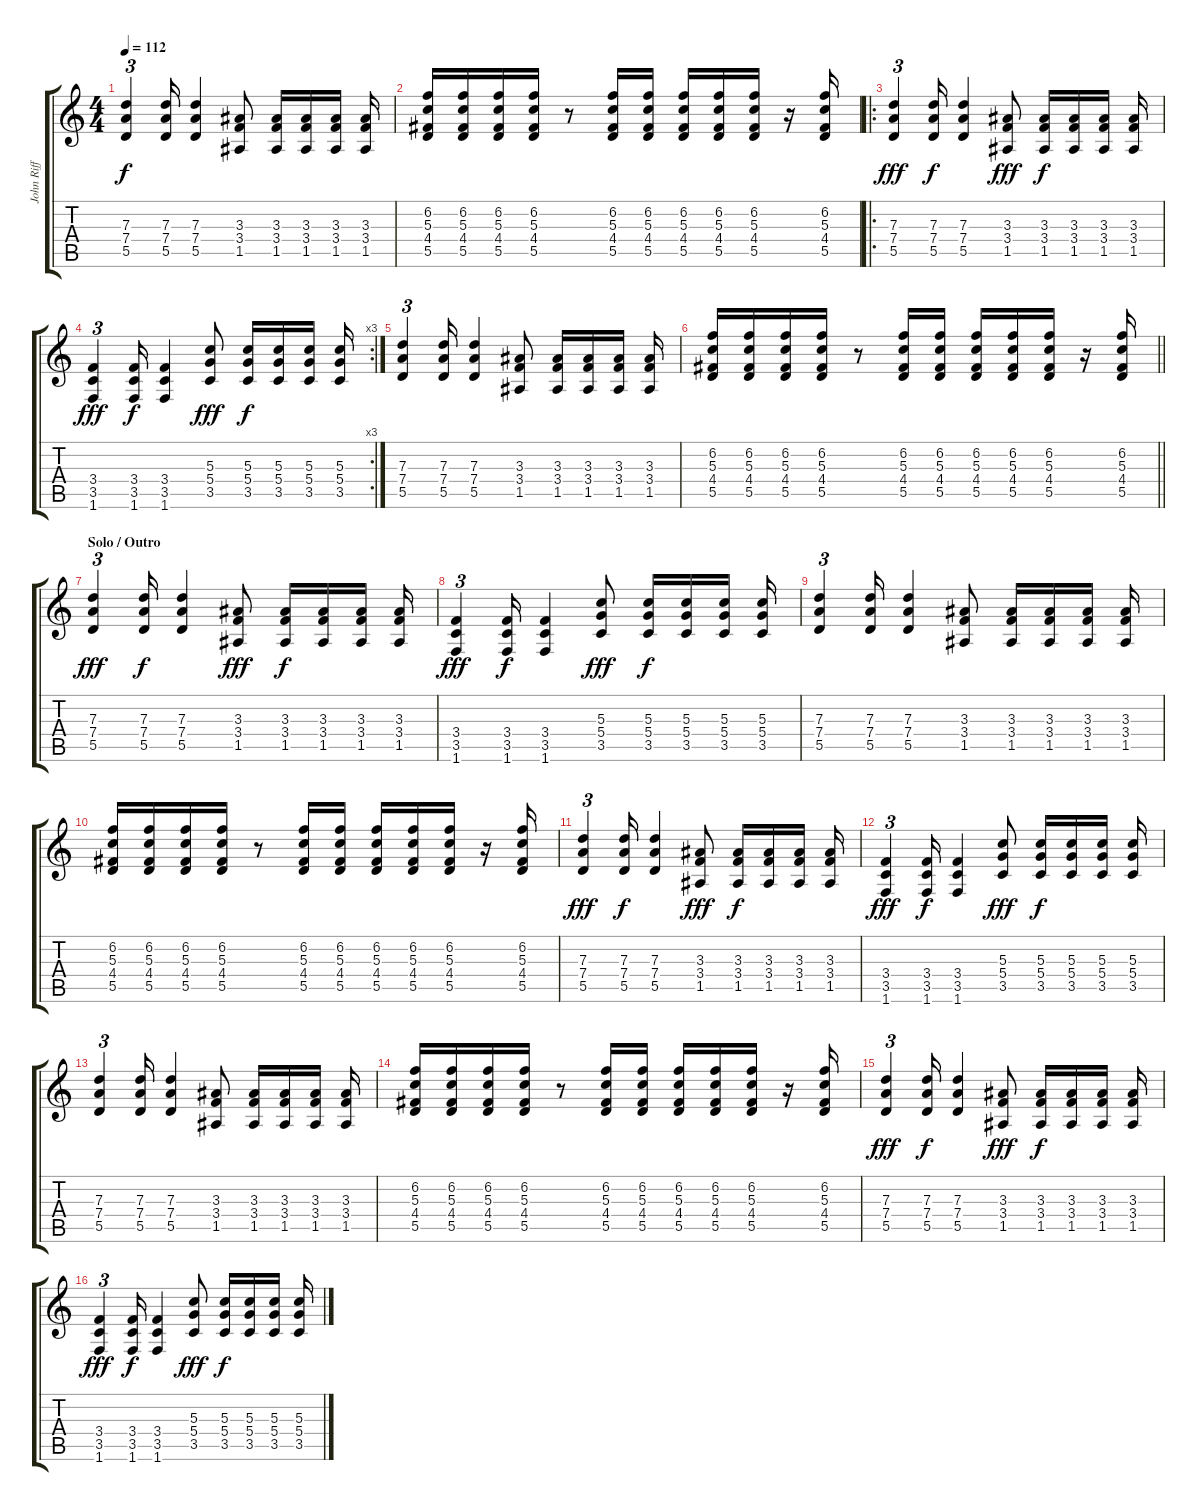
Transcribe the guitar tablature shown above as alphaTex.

\track ("John Riff Guitar" "John Riff ") {instrument electricguitarclean}
\staff {score tabs}
\tuning (E4 B3 G3 D3 A2 E2) {hide}
\ts (4 4)
\tempo 112
\clef g2
\ks c
(7.3 7.4 5.5).4{tu (3 2) dy f} (7.3 7.4 5.5).16 (7.3 7.4 5.5).4 (3.3 3.4 1.5).8 (3.3 3.4 1.5).16 (3.3 3.4 1.5).16 (3.3 3.4 1.5).16 (3.3 3.4 1.5).16 |
(6.2 5.3 4.4 5.5).16 (6.2 5.3 4.4 5.5).16 (6.2 5.3 4.4 5.5).16 (6.2 5.3 4.4 5.5).16 r.8 (6.2 5.3 4.4 5.5).16 (6.2 5.3 4.4 5.5).16 (6.2 5.3 4.4 5.5).16 (6.2 5.3 4.4 5.5).16 (6.2 5.3 4.4 5.5).16 r.16 (6.2 5.3 4.4 5.5).16 |
\ro
(7.3 7.4 5.5).4{tu (3 2) dy fff} (7.3 7.4 5.5).16{dy f} (7.3 7.4 5.5).4 (3.3 3.4 1.5).8{dy fff} (3.3 3.4 1.5).16{dy f} (3.3 3.4 1.5).16 (3.3 3.4 1.5).16 (3.3 3.4 1.5).16 |
\rc 3
(3.4 3.5 1.6).4{tu (3 2) dy fff} (3.4 3.5 1.6).16{dy f} (3.4 3.5 1.6).4 (5.3 5.4 3.5).8{dy fff} (5.3 5.4 3.5).16{dy f} (5.3 5.4 3.5).16 (5.3 5.4 3.5).16 (5.3 5.4 3.5).16 |
(7.3 7.4 5.5).4{tu (3 2)} (7.3 7.4 5.5).16 (7.3 7.4 5.5).4 (3.3 3.4 1.5).8 (3.3 3.4 1.5).16 (3.3 3.4 1.5).16 (3.3 3.4 1.5).16 (3.3 3.4 1.5).16 |
\barLineRight lightlight
(6.2 5.3 4.4 5.5).16 (6.2 5.3 4.4 5.5).16 (6.2 5.3 4.4 5.5).16 (6.2 5.3 4.4 5.5).16 r.8 (6.2 5.3 4.4 5.5).16 (6.2 5.3 4.4 5.5).16 (6.2 5.3 4.4 5.5).16 (6.2 5.3 4.4 5.5).16 (6.2 5.3 4.4 5.5).16 r.16 (6.2 5.3 4.4 5.5).16 |
\section ("" "Solo / Outro")
(7.3 7.4 5.5).4{tu (3 2) dy fff} (7.3 7.4 5.5).16{dy f} (7.3 7.4 5.5).4 (3.3 3.4 1.5).8{dy fff} (3.3 3.4 1.5).16{dy f} (3.3 3.4 1.5).16 (3.3 3.4 1.5).16 (3.3 3.4 1.5).16 |
(3.4 3.5 1.6).4{tu (3 2) dy fff} (3.4 3.5 1.6).16{dy f} (3.4 3.5 1.6).4 (5.3 5.4 3.5).8{dy fff} (5.3 5.4 3.5).16{dy f} (5.3 5.4 3.5).16 (5.3 5.4 3.5).16 (5.3 5.4 3.5).16 |
(7.3 7.4 5.5).4{tu (3 2)} (7.3 7.4 5.5).16 (7.3 7.4 5.5).4 (3.3 3.4 1.5).8 (3.3 3.4 1.5).16 (3.3 3.4 1.5).16 (3.3 3.4 1.5).16 (3.3 3.4 1.5).16 |
(6.2 5.3 4.4 5.5).16 (6.2 5.3 4.4 5.5).16 (6.2 5.3 4.4 5.5).16 (6.2 5.3 4.4 5.5).16 r.8 (6.2 5.3 4.4 5.5).16 (6.2 5.3 4.4 5.5).16 (6.2 5.3 4.4 5.5).16 (6.2 5.3 4.4 5.5).16 (6.2 5.3 4.4 5.5).16 r.16 (6.2 5.3 4.4 5.5).16 |
(7.3 7.4 5.5).4{tu (3 2) dy fff} (7.3 7.4 5.5).16{dy f} (7.3 7.4 5.5).4 (3.3 3.4 1.5).8{dy fff} (3.3 3.4 1.5).16{dy f} (3.3 3.4 1.5).16 (3.3 3.4 1.5).16 (3.3 3.4 1.5).16 |
(3.4 3.5 1.6).4{tu (3 2) dy fff} (3.4 3.5 1.6).16{dy f} (3.4 3.5 1.6).4 (5.3 5.4 3.5).8{dy fff} (5.3 5.4 3.5).16{dy f} (5.3 5.4 3.5).16 (5.3 5.4 3.5).16 (5.3 5.4 3.5).16 |
(7.3 7.4 5.5).4{tu (3 2)} (7.3 7.4 5.5).16 (7.3 7.4 5.5).4 (3.3 3.4 1.5).8 (3.3 3.4 1.5).16 (3.3 3.4 1.5).16 (3.3 3.4 1.5).16 (3.3 3.4 1.5).16 |
(6.2 5.3 4.4 5.5).16 (6.2 5.3 4.4 5.5).16 (6.2 5.3 4.4 5.5).16 (6.2 5.3 4.4 5.5).16 r.8 (6.2 5.3 4.4 5.5).16 (6.2 5.3 4.4 5.5).16 (6.2 5.3 4.4 5.5).16 (6.2 5.3 4.4 5.5).16 (6.2 5.3 4.4 5.5).16 r.16 (6.2 5.3 4.4 5.5).16 |
(7.3 7.4 5.5).4{tu (3 2) dy fff} (7.3 7.4 5.5).16{dy f} (7.3 7.4 5.5).4 (3.3 3.4 1.5).8{dy fff} (3.3 3.4 1.5).16{dy f} (3.3 3.4 1.5).16 (3.3 3.4 1.5).16 (3.3 3.4 1.5).16 |
(3.4 3.5 1.6).4{tu (3 2) dy fff} (3.4 3.5 1.6).16{dy f} (3.4 3.5 1.6).4 (5.3 5.4 3.5).8{dy fff} (5.3 5.4 3.5).16{dy f} (5.3 5.4 3.5).16 (5.3 5.4 3.5).16 (5.3 5.4 3.5).16
